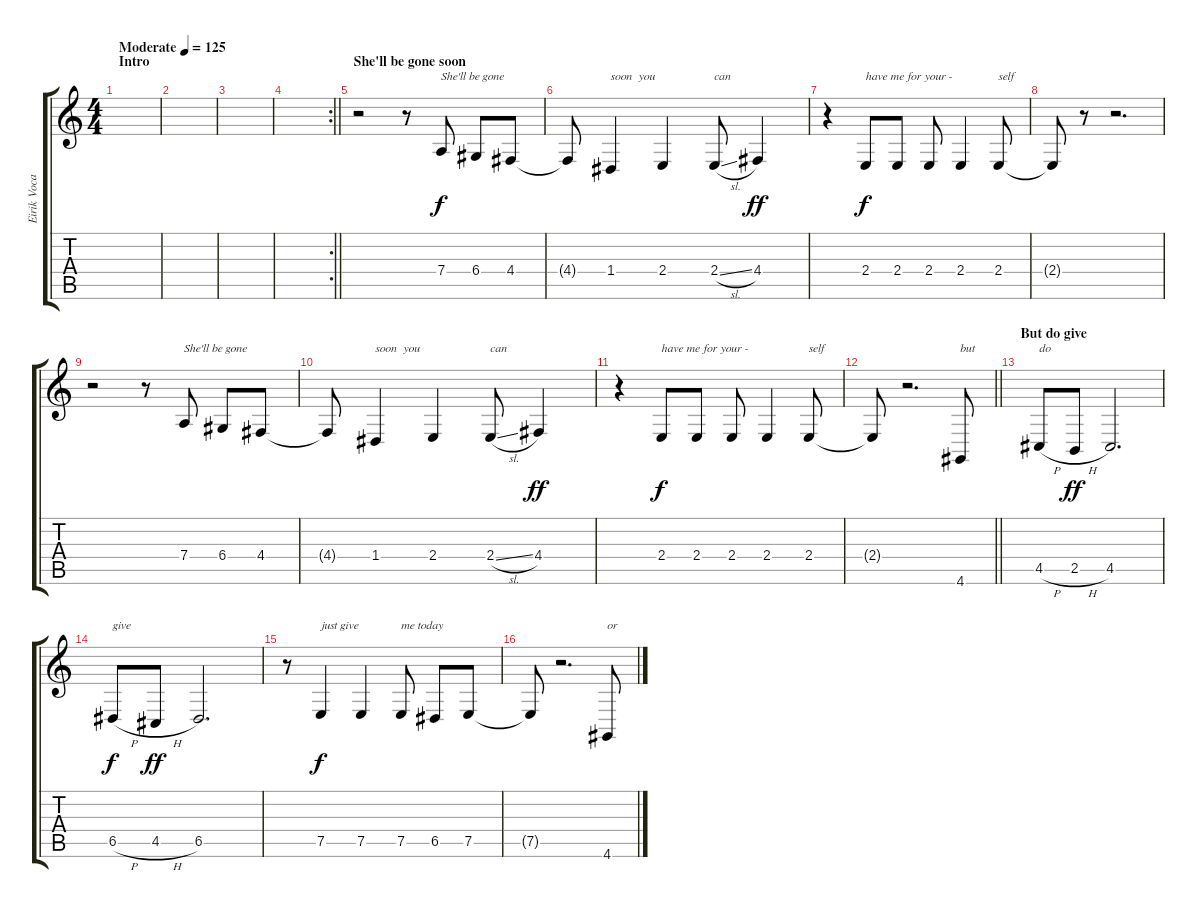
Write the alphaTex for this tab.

\track ("Eirik Vocals" "Eirik Voca") {instrument flute}
\staff {score tabs}
\tuning (E4 B3 G3 D3 A2 E2) {hide}
\ts (4 4)
\section ("" "Intro")
\tempo (125 "Moderate")
\clef g2
\ks c
|
|
|
\rc 2
\barLineRight lightlight
|
\section ("" "She'll be gone soon")
r.2 r.8 7.4.8{txt "She'll be gone"} 6.4.8 4.4.8 |
4.4{t}.8 1.4.4{txt "soon  you"} 2.4.4 2.4{sl}.8{txt "can"} 4.4.4{dy ff} |
r.4 2.4.8{txt "have me for your -" dy f} 2.4.8 2.4.8 2.4.4 2.4.8{txt "self"} |
2.4{t}.8 r.8 r.2{d} |
r.2 r.8 7.4.8{txt "She'll be gone"} 6.4.8 4.4.8 |
4.4{t}.8 1.4.4{txt "soon  you"} 2.4.4 2.4{sl}.8{txt "can"} 4.4.4{dy ff} |
r.4 2.4.8{txt "have me for your -" dy f} 2.4.8 2.4.8 2.4.4 2.4.8{txt "self"} |
\barLineRight lightlight
2.4{t}.8 r.2{d} 4.6.8{txt "but"} |
\section ("" "But do give")
4.5{h}.8{txt "do"} 2.5{h}.8{dy ff} 4.5.2{d} |
6.5{h}.8{txt "give" dy f} 4.5{h}.8{dy ff} 6.5.2{d} |
r.8 7.5.4{txt "just give" dy f} 7.5.4 7.5.8{txt "me today"} 6.5.8 7.5.8 |
7.5{t}.8 r.2{d} 4.6.8{txt "or"}
